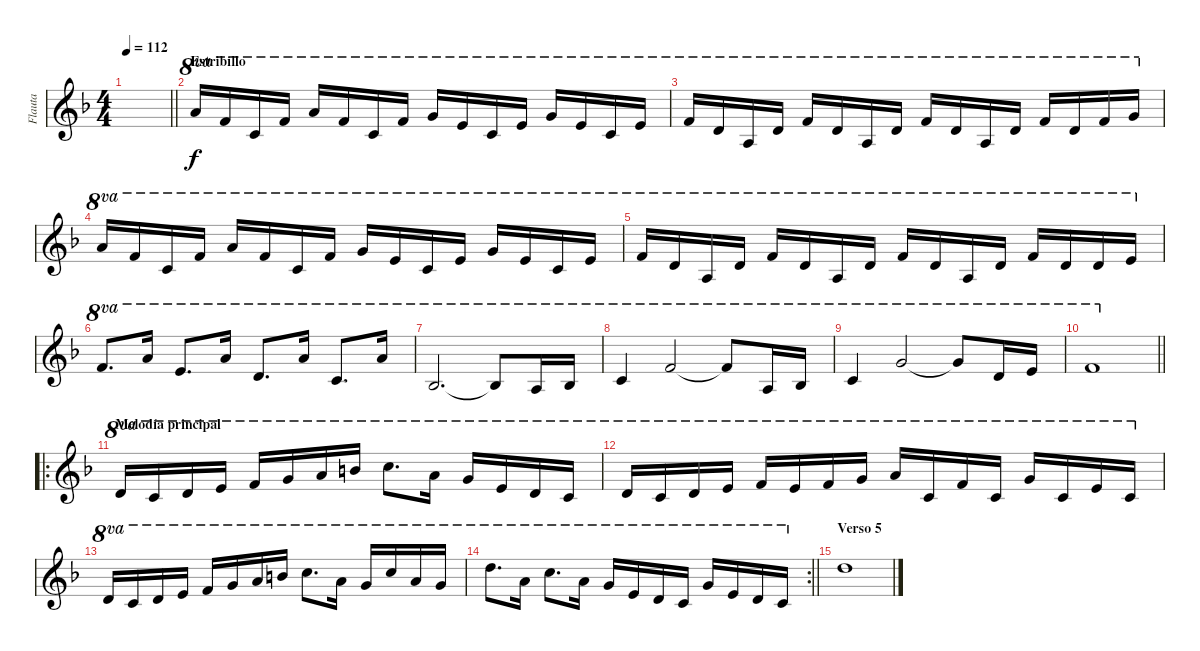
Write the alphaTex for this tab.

\track ("Flauta" "Flauta") {instrument flute}
\staff {score}
\tuning (E4 B3 G3 D3 A2 E2) {hide}
\ts (4 4)
\tempo 112
\clef g2
\barLineRight lightlight
\ks dminor
|
\section ("" "Estribillo")
17.1.16{ot 8va} 13.1.16{ot 8va} 8.1.16{ot 8va} 13.1.16{ot 8va} 17.1.16{ot 8va} 13.1.16{ot 8va} 8.1.16{ot 8va} 13.1.16{ot 8va} 15.1.16{ot 8va} 12.1.16{ot 8va} 8.1.16{ot 8va} 12.1.16{ot 8va} 15.1.16{ot 8va} 12.1.16{ot 8va} 8.1.16{ot 8va} 12.1.16{ot 8va} |
13.1.16{ot 8va} 10.1.16{ot 8va} 5.1.16{ot 8va} 10.1.16{ot 8va} 13.1.16{ot 8va} 10.1.16{ot 8va} 5.1.16{ot 8va} 10.1.16{ot 8va} 13.1.16{ot 8va} 10.1.16{ot 8va} 5.1.16{ot 8va} 10.1.16{ot 8va} 13.1.16{ot 8va} 10.1.16{ot 8va} 13.1.16{ot 8va} 15.1.16{ot 8va} |
17.1.16{ot 8va} 13.1.16{ot 8va} 8.1.16{ot 8va} 13.1.16{ot 8va} 17.1.16{ot 8va} 13.1.16{ot 8va} 8.1.16{ot 8va} 13.1.16{ot 8va} 15.1.16{ot 8va} 12.1.16{ot 8va} 8.1.16{ot 8va} 12.1.16{ot 8va} 15.1.16{ot 8va} 12.1.16{ot 8va} 8.1.16{ot 8va} 12.1.16{ot 8va} |
13.1.16{ot 8va} 10.1.16{ot 8va} 5.1.16{ot 8va} 10.1.16{ot 8va} 13.1.16{ot 8va} 10.1.16{ot 8va} 5.1.16{ot 8va} 10.1.16{ot 8va} 13.1.16{ot 8va} 10.1.16{ot 8va} 5.1.16{ot 8va} 10.1.16{ot 8va} 13.1.16{ot 8va} 10.1.16{ot 8va} 10.1.16{ot 8va} 12.1.16{ot 8va} |
13.1.8{d ot 8va} 17.1.16{ot 8va} 12.1.8{d ot 8va} 17.1.16{ot 8va} 10.1.8{d ot 8va} 17.1.16{ot 8va} 8.1.8{d ot 8va} 17.1.16{ot 8va} |
6.1.2{d ot 8va} 6.1{t}.8{ot 8va} 5.1.16{ot 8va} 6.1.16{ot 8va} |
8.1.4{ot 8va} 13.1.2{ot 8va} 13.1{t}.8{ot 8va} 5.1.16{ot 8va} 6.1.16{ot 8va} |
8.1.4{ot 8va} 15.1.2{ot 8va} 15.1{t}.8{ot 8va} 10.1.16{ot 8va} 12.1.16{ot 8va} |
\barLineRight lightlight
13.1.1{ot 8va} |
\ro
\section ("" "Melodía principal")
10.1.16{ot 8va} 8.1.16{ot 8va} 10.1.16{ot 8va} 12.1.16{ot 8va} 13.1.16{ot 8va} 15.1.16{ot 8va} 17.1.16{ot 8va} 19.1.16{ot 8va} 20.1.8{d ot 8va} 17.1.16{ot 8va} 15.1.16{ot 8va} 12.1.16{ot 8va} 10.1.16{ot 8va} 8.1.16{ot 8va} |
10.1.16{ot 8va} 8.1.16{ot 8va} 10.1.16{ot 8va} 12.1.16{ot 8va} 13.1.16{ot 8va} 12.1.16{ot 8va} 13.1.16{ot 8va} 15.1.16{ot 8va} 17.1.16{ot 8va} 8.1.16{ot 8va} 13.1.16{ot 8va} 8.1.16{ot 8va} 15.1.16{ot 8va} 8.1.16{ot 8va} 12.1.16{ot 8va} 8.1.16{ot 8va} |
10.1.16{ot 8va} 8.1.16{ot 8va} 10.1.16{ot 8va} 12.1.16{ot 8va} 13.1.16{ot 8va} 15.1.16{ot 8va} 17.1.16{ot 8va} 19.1.16{ot 8va} 20.1.8{d ot 8va} 17.1.16{ot 8va} 15.1.16{ot 8va} 20.1.16{ot 8va} 17.1.16{ot 8va} 15.1.16{ot 8va} |
\rc 2
\barLineRight lightlight
22.1.8{d ot 8va} 17.1.16{ot 8va} 20.1.8{d ot 8va} 17.1.16{ot 8va} 15.1.16{ot 8va} 12.1.16{ot 8va} 10.1.16{ot 8va} 8.1.16{ot 8va} 15.1.16{ot 8va} 12.1.16{ot 8va} 10.1.16{ot 8va} 8.1.16{ot 8va} |
\section ("" "Verso 5")
10.1.1
